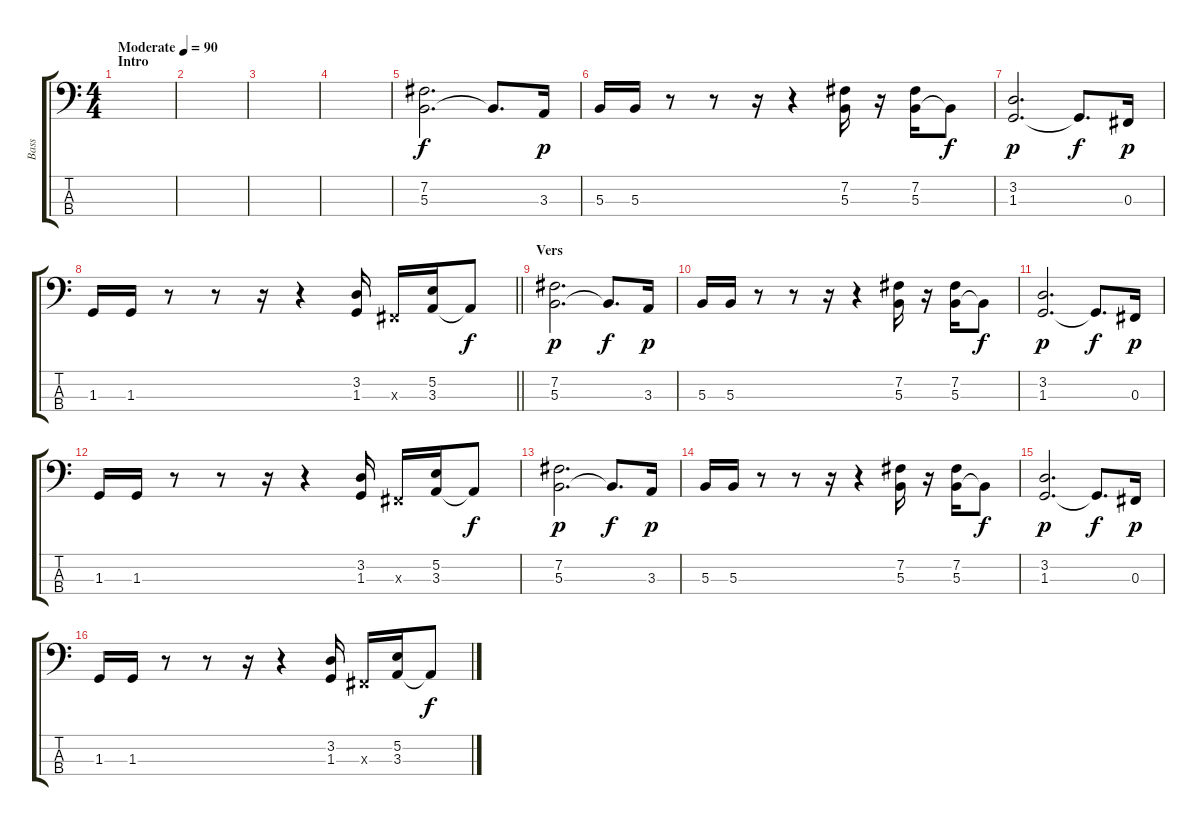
\track ("Bass" "Bass") {instrument electricbassfinger}
\staff {score tabs}
\tuning (E2 B1 Gb1 B0) {hide}
\ts (4 4)
\section ("" "Intro")
\tempo (90 "Moderate")
\clef f4
\ks c
|
|
|
|
(7.2 5.3).2{d} 5.3{t}.8{d dy f} 3.3.16{dy p} |
5.3.16 5.3.16 r.8 r.8 r.16 r.4 (7.2 5.3).16 r.16 (7.2 5.3).16 5.3{t}.8{dy f} |
(3.2 1.3).2{d dy p} 1.3{t}.8{d dy f} 0.3.16{dy p} |
\barLineRight lightlight
1.3.16 1.3.16 r.8 r.8 r.16 r.4 (3.2 1.3).16 0.3{x}.16 (5.2 3.3).16 3.3{t}.8{dy f} |
\section ("" "Vers")
(7.2 5.3).2{d dy p} 5.3{t}.8{d dy f} 3.3.16{dy p} |
5.3.16 5.3.16 r.8 r.8 r.16 r.4 (7.2 5.3).16 r.16 (7.2 5.3).16 5.3{t}.8{dy f} |
(3.2 1.3).2{d dy p} 1.3{t}.8{d dy f} 0.3.16{dy p} |
1.3.16 1.3.16 r.8 r.8 r.16 r.4 (3.2 1.3).16 0.3{x}.16 (5.2 3.3).16 3.3{t}.8{dy f} |
(7.2 5.3).2{d dy p} 5.3{t}.8{d dy f} 3.3.16{dy p} |
5.3.16 5.3.16 r.8 r.8 r.16 r.4 (7.2 5.3).16 r.16 (7.2 5.3).16 5.3{t}.8{dy f} |
(3.2 1.3).2{d dy p} 1.3{t}.8{d dy f} 0.3.16{dy p} |
1.3.16 1.3.16 r.8 r.8 r.16 r.4 (3.2 1.3).16 0.3{x}.16 (5.2 3.3).16 3.3{t}.8{dy f}
